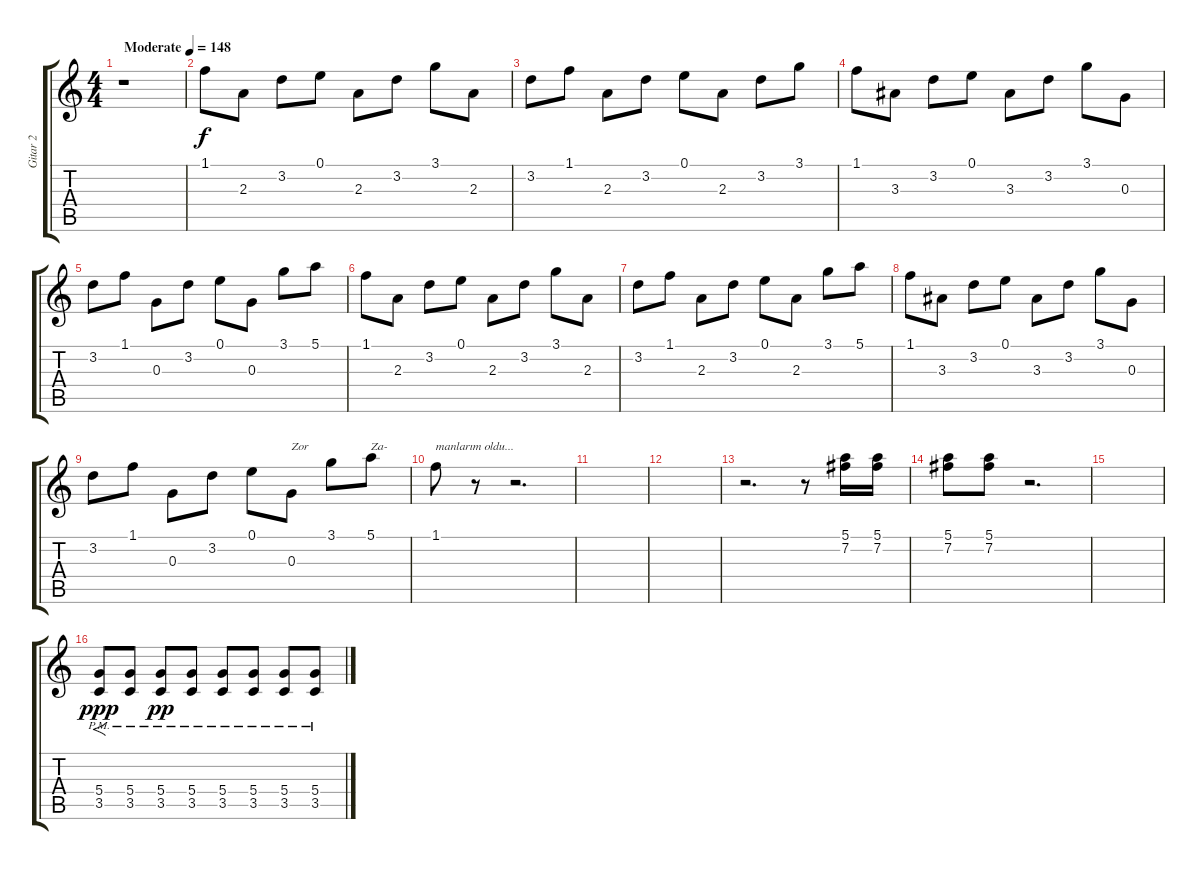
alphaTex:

\track ("Gitar 2" "Gitar 2") {instrument distortionguitar}
\staff {score tabs}
\tuning (E4 B3 G3 D3 A2 E2) {hide}
\ts (4 4)
\tempo (148 "Moderate")
\clef g2
\ks c
r.1{dy f instrument distortionguitar} |
1.1.8 2.3.8 3.2.8 0.1.8 2.3.8 3.2.8 3.1.8 2.3.8 |
3.2.8 1.1.8 2.3.8 3.2.8 0.1.8 2.3.8 3.2.8 3.1.8 |
1.1.8 3.3.8 3.2.8 0.1.8 3.3.8 3.2.8 3.1.8 0.3.8 |
3.2.8 1.1.8 0.3.8 3.2.8 0.1.8 0.3.8 3.1.8 5.1.8 |
1.1.8 2.3.8 3.2.8 0.1.8 2.3.8 3.2.8 3.1.8 2.3.8 |
3.2.8 1.1.8 2.3.8 3.2.8 0.1.8 2.3.8 3.1.8 5.1.8 |
1.1.8 3.3.8 3.2.8 0.1.8 3.3.8 3.2.8 3.1.8 0.3.8 |
3.2.8 1.1.8 0.3.8 3.2.8 0.1.8 0.3.8{txt "Zor"} 3.1.8 5.1.8{txt "Za-"} |
1.1.8{txt "manlarım oldu..."} r.8 r.2{d} |
|
|
r.2{d} r.8 (5.1 7.2).16 (5.1 7.2).16 |
(5.1 7.2).8 (5.1 7.2).8 r.2{d} |
|
(5.4{pm} 3.5).8{f dy ppp} (5.4{pm} 3.5).8 (5.4{pm} 3.5).8{dy pp} (5.4{pm} 3.5).8 (5.4{pm} 3.5).8 (5.4{pm} 3.5).8 (5.4{pm} 3.5).8 (5.4{pm} 3.5).8
